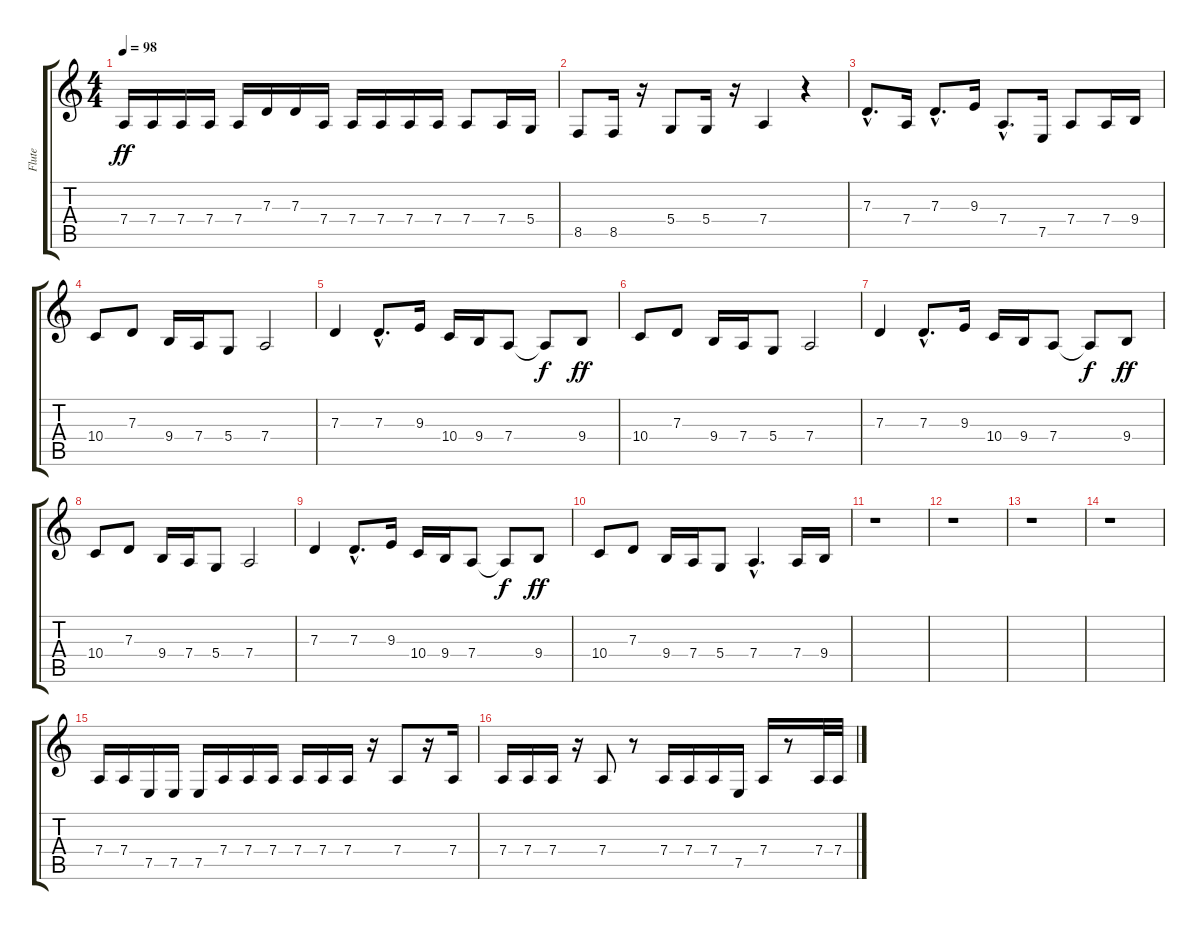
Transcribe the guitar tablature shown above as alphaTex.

\track ("Flute" "Flute") {instrument flute}
\staff {score tabs}
\tuning (E4 B3 G3 D3 A2 E2) {hide}
\ts (4 4)
\tempo 98
\clef g2
\ks c
7.4.16{dy ff} 7.4.16 7.4.16 7.4.16 7.4.16 7.3.16 7.3.16 7.4.16 7.4.16 7.4.16 7.4.16 7.4.16 7.4.8 7.4.16 5.4.16 |
8.5.8 8.5.16 r.16 5.4.8 5.4.16 r.16 7.4.4 r.4 |
7.3{hac}.8{d} 7.4.16 7.3{hac}.8{d} 9.3.16 7.4{hac}.8{d} 7.5.16 7.4.8 7.4.16 9.4.16 |
10.4.8 7.3.8 9.4.16 7.4.16 5.4.8 7.4.2 |
7.3.4 7.3{hac}.8{d} 9.3.16 10.4.16 9.4.16 7.4.8 7.4{t}.8{dy f} 9.4.8{dy ff} |
10.4.8 7.3.8 9.4.16 7.4.16 5.4.8 7.4.2 |
7.3.4 7.3{hac}.8{d} 9.3.16 10.4.16 9.4.16 7.4.8 7.4{t}.8{dy f} 9.4.8{dy ff} |
10.4.8 7.3.8 9.4.16 7.4.16 5.4.8 7.4.2 |
7.3.4 7.3{hac}.8{d} 9.3.16 10.4.16 9.4.16 7.4.8 7.4{t}.8{dy f} 9.4.8{dy ff} |
10.4.8 7.3.8 9.4.16 7.4.16 5.4.8 7.4{hac}.4{d} 7.4.16 9.4.16 |
r.1 |
r.1 |
r.1 |
r.1 |
7.4.16 7.4.16 7.5.16 7.5.16 7.5.16 7.4.16 7.4.16 7.4.16 7.4.16 7.4.16 7.4.16 r.16 7.4.8 r.16 7.4.16 |
7.4.16 7.4.16 7.4.16 r.16 7.4.8 r.8 7.4.16 7.4.16 7.4.16 7.5.16 7.4.16 r.8 7.4.32 7.4.32
